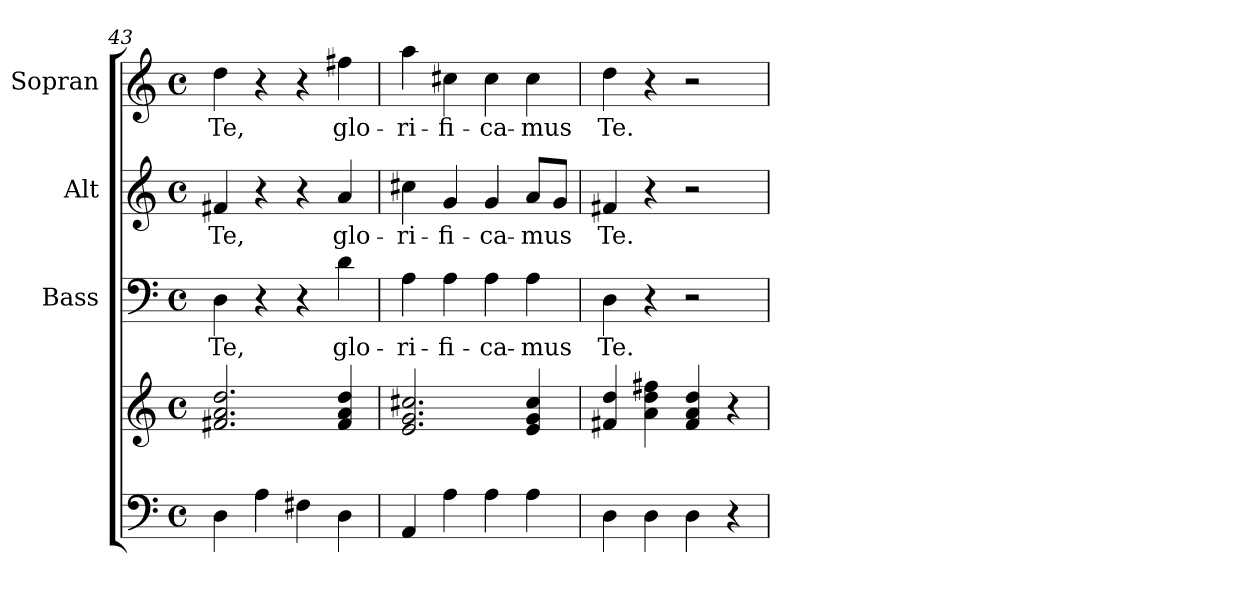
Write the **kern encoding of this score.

**kern	**kern	**kern	**text	**kern	**text	**kern	**text
*part4	*part4	*part3	*part3	*part2	*part2	*part1	*part1
*staff5	*staff4	*staff3	*staff3	*staff2	*staff2	*staff1	*staff1
*	*	*I"Bass	*	*I"Alt	*	*I"Sopran	*
*	*	*I'B.	*	*I'A.	*	*I'S.	*
!!LO:PB:g=z
*clefF4	*clefG2	*clefF4	*	*clefG2	*	*clefG2	*
*k[]	*k[]	*k[]	*	*k[]	*	*k[]	*
*C:	*C:	*C:	*	*C:	*	*C:	*
*M4/4	*M4/4	*M4/4	*	*M4/4	*	*M4/4	*
*met(c)	*met(c)	*met(c)	*	*met(c)	*	*met(c)	*
=43	=43	=43	=43	=43	=43	=43	=43
!	!	!	!LO:LY:b	!	!LO:LY:b	!	!LO:LY:b
4D\	2.f#X/ 2.a/ 2.dd/	4D\	Te,	4f#X/	Te,	4dd\	Te,
4A\	.	4r	.	4r	.	4r	.
4F#X\	.	4r	.	4r	.	4r	.
!	!	!	!LO:LY:b	!	!LO:LY:b	!	!LO:LY:b
4D\	4f#/ 4a/ 4dd/	4d\	glo-	4a/	glo-	4ff#X\	glo-
=44	=44	=44	=44	=44	=44	=44	=44
!	!	!	!LO:LY:b	!	!LO:LY:b	!	!LO:LY:b
4AA/	2.e/ 2.g/ 2.cc#X/	4A\	-ri-	4cc#X\	-ri-	4aa\	-ri-
!	!	!	!LO:LY:b	!	!LO:LY:b	!	!LO:LY:b
4A\	.	4A\	-fi-	4g/	-fi-	4cc#X\	-fi-
!	!	!	!LO:LY:b	!	!LO:LY:b	!	!LO:LY:b
4A\	.	4A\	-ca-	4g/	-ca-	4cc#\	-ca-
!	!	!	!LO:LY:b	!	!LO:LY:b	!	!LO:LY:b
4A\	4e/ 4g/ 4cc#/	4A\	-mus	8a/L	-mus	4cc#\	-mus
.	.	.	.	8g/J	.	.	.
=45	=45	=45	=45	=45	=45	=45	=45
!	!	!	!LO:LY:b	!	!LO:LY:b	!	!LO:LY:b
4D\	4f#X/ 4dd/	4D\	Te.	4f#X/	Te.	4dd\	Te.
4D\	4a\ 4dd\ 4ff#X\	4r	.	4r	.	4r	.
4D\	4f#/ 4a/ 4dd/	2r	.	2r	.	2r	.
4r	4r	.	.	.	.	.	.
=	=	=	=	=	=	=	=
*-	*-	*-	*-	*-	*-	*-	*-
